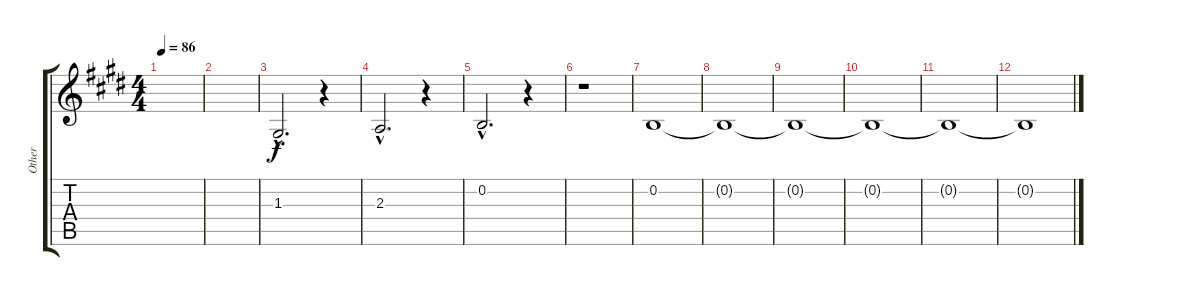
\track ("Other" "Other") {instrument pad4choir}
\staff {score tabs}
\tuning (E4 B3 G3 D3 A2 E2) {hide}
\ts (4 4)
\tempo 86
\clef g2
\ks e
|
|
1.3{hac}.2{d} r.4 |
2.3{hac}.2{d} r.4 |
0.2{hac}.2{d} r.4 |
r.1 |
0.2.1 |
0.2{t}.1 |
0.2{t}.1 |
0.2{t}.1 |
0.2{t}.1 |
0.2{t}.1
